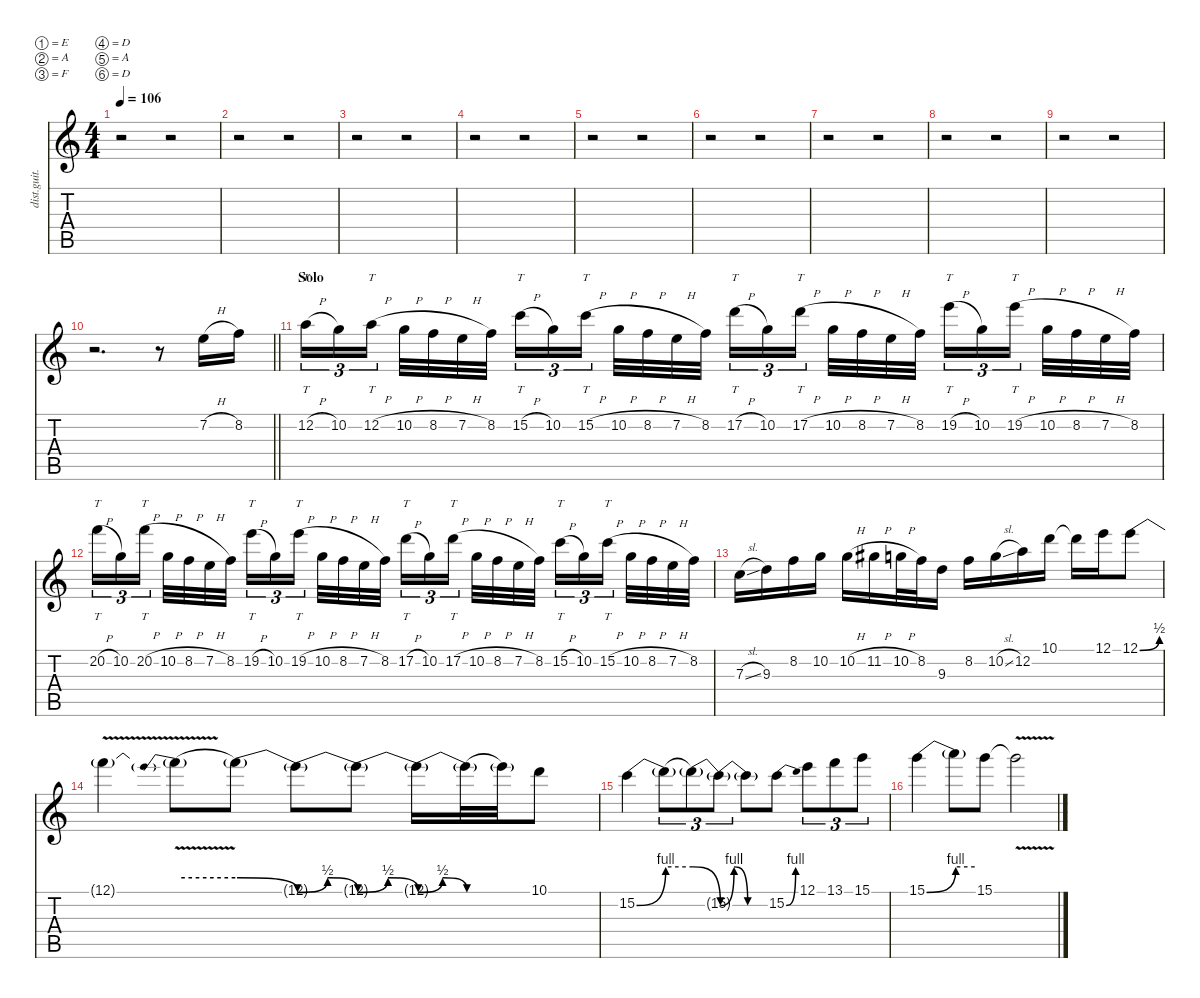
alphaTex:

\defaultSystemsLayout 4
\hideDynamics
\bracketExtendMode nobrackets
\otherSystemsTrackNameOrientation horizontal
\track ("Track 3" "dist.guit.") {instrument distortionguitar}
\staff {score tabs}
\tuning (E4 A3 F3 D3 A2 D2)
\ts (4 4)
\tempo 106
\clef g2
\ks c
r.2{dy f beam Down} r.2{beam Down} |
r.2{beam Down} r.2{beam Down} |
r.2{beam Down} r.2{beam Down} |
r.2{beam Down} r.2{beam Down} |
r.2{beam Down} r.2{beam Down} |
r.2{beam Down} r.2{beam Down} |
r.2{beam Down} r.2{beam Down} |
r.2{beam Down} r.2{beam Down} |
r.2{beam Down} r.2{beam Down} |
\barLineRight lightlight
r.2{d instrument distortionguitar beam Down} r.8{beam Down} 7.2{h}.16{beam Down} 8.2.16{beam Down} |
\section ("" "Solo")
12.2{h}.16{tt tu (3 2) beam Down} 10.2.16{tu (3 2) beam Down} 12.2{h}.16{tt tu (3 2) beam Down} 10.2{h}.32{beam Down} 8.2{h}.32{beam Down} 7.2{h}.32{beam Down} 8.2.32{beam Down} 15.2{h}.16{tt tu (3 2) beam Down} 10.2.16{tu (3 2) beam Down} 15.2{h}.16{tt tu (3 2) beam Down} 10.2{h}.32{beam Down} 8.2{h}.32{beam Down} 7.2{h}.32{beam Down} 8.2.32{beam Down} 17.2{h}.16{tt tu (3 2) beam Down} 10.2.16{tu (3 2) beam Down} 17.2{h}.16{tt tu (3 2) beam Down} 10.2{h}.32{beam Down} 8.2{h}.32{beam Down} 7.2{h}.32{beam Down} 8.2.32{beam Down} 19.2{h}.16{tt tu (3 2) beam Down} 10.2.16{tu (3 2) beam Down} 19.2{h}.16{tt tu (3 2) beam Down} 10.2{h}.32{beam Down} 8.2{h}.32{beam Down} 7.2{h}.32{beam Down} 8.2.32{beam Down} |
20.2{h}.16{tt tu (3 2) beam Down} 10.2.16{tu (3 2) beam Down} 20.2{h}.16{tt tu (3 2) beam Down} 10.2{h}.32{beam Down} 8.2{h}.32{beam Down} 7.2{h}.32{beam Down} 8.2.32{beam Down} 19.2{h}.16{tt tu (3 2) beam Down} 10.2.16{tu (3 2) beam Down} 19.2{h}.16{tt tu (3 2) beam Down} 10.2{h}.32{beam Down} 8.2{h}.32{beam Down} 7.2{h}.32{beam Down} 8.2.32{beam Down} 17.2{h}.16{tt tu (3 2) beam Down} 10.2.16{tu (3 2) beam Down} 17.2{h}.16{tt tu (3 2) beam Down} 10.2{h}.32{beam Down} 8.2{h}.32{beam Down} 7.2{h}.32{beam Down} 8.2.32{beam Down} 15.2{h}.16{tt tu (3 2) beam Down} 10.2.16{tu (3 2) beam Down} 15.2{h}.16{tt tu (3 2) beam Down} 10.2{h}.32{beam Down} 8.2{h}.32{beam Down} 7.2{h}.32{beam Down} 8.2.32{beam Down} |
7.3{sl}.16{beam Down} 9.3.16{beam Down} 8.2.16{beam Down} 10.2.16{beam Down} 10.2{h}.16{beam Down} 11.2{h acc #}.16{beam Down} 10.2{h}.32{beam Down} 8.2.32{beam Down} 9.3.16{beam Down} 8.2.16{beam Down} 10.2{sl}.16{beam Down} 12.2.16{beam Down} 10.1.16{beam Down} 10.1{t}.16{beam Down} 12.1.16{beam Down} 12.1{be (bend 0 0 60 2)}.8{beam Down} |
12.1{v t}.4{beam Down} 12.1{be (prebend 0 2 60 2) t}.8{beam Down} 12.1{be (release 0 2 60 0) t}.8{beam Down} 12.1{be (bendrelease 0 0 30 2 30 2 60 0) t}.8{beam Down} 12.1{be (bendrelease 0 0 30 2 30 2 60 0) t}.8{beam Down} 12.1{be (bendrelease 0 0 30 2 30 2 60 0) t}.16{beam Down} 12.1{be (hold 0 0 60 0) t}.32{beam Down} 12.1{be (hold 0 0 60 0) t}.32{beam Down} 10.1.8{beam Down} |
15.2{be (bend 0 0 60 4)}.4{beam Down} 15.2{be (hold 0 4 60 4) t}.8{tu (3 2) beam Down} 15.2{be (release 0 4 60 0) t}.8{tu (3 2) beam Down} 15.2{be (bendrelease 0 0 30 4 30 4 60 0) t}.8{tu (3 2) beam Down} 15.2{be (hold 0 0 60 0) t}.8{beam Down} 15.2{be (bend 0 0 15 4)}.8{beam Down} 12.1.8{tu (3 2) beam Down} 13.1.8{tu (3 2) beam Down} 15.1.8{tu (3 2) beam Down} |
15.1{be (bend 0 0 60 4)}.4{beam Down} 15.1{be (hold 0 4 60 4) t}.8{beam Down} 15.1.8{beam Down} 15.1{v t}.2{beam Down}
